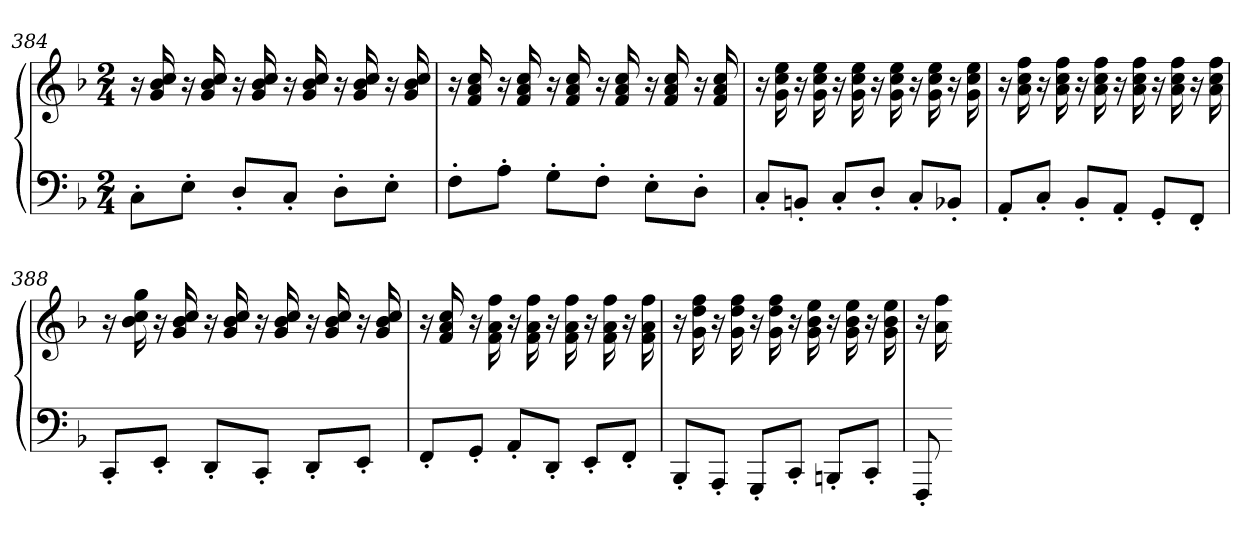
**kern	**kern
*part1	*part1
*staff2	*staff1
*clefF4	*clefG2
*k[b-]	*k[b-]
*F:	*F:
*M2/4	*M2/4
=384	=384
8C'L	16r
.	16g 16b- 16cc
8E'J	16r
.	16g 16b- 16cc
8D'L	16r
.	16g 16b- 16cc
8C'J	16r
.	16g 16b- 16cc
8D'L	16r
.	16g 16b- 16cc
8E'J	16r
.	16g 16b- 16cc
=385	=385
8F'L	16r
.	16f 16a 16cc
8A'J	16r
.	16f 16a 16cc
8G'L	16r
.	16f 16a 16cc
8F'J	16r
.	16f 16a 16cc
8E'L	16r
.	16f 16a 16cc
8D'J	16r
.	16f 16a 16cc
=386	=386
8C'L	16r
.	16g 16cc 16ee
8BBn'J	16r
.	16g 16cc 16ee
8C'L	16r
.	16g 16cc 16ee
8D'J	16r
.	16g 16cc 16ee
8C'L	16r
.	16g 16cc 16ee
8BB-X'J	16r
.	16g 16cc 16ee
=387	=387
8AA'L	16r
.	16a 16cc 16ff
8C'J	16r
.	16a 16cc 16ff
8BB-'L	16r
.	16a 16cc 16ff
8AA'J	16r
.	16a 16cc 16ff
8GG'L	16r
.	16a 16cc 16ff
8FF'J	16r
.	16a 16cc 16ff
=388	=388
8CC'L	16r
.	16b- 16cc 16gg
8EE'J	16r
.	16g 16b- 16cc
8DD'L	16r
.	16g 16b- 16cc
8CC'J	16r
.	16g 16b- 16cc
8DD'L	16r
.	16g 16b- 16cc
8EE'J	16r
.	16g 16b- 16cc
=389	=389
8FF'L	16r
.	16f 16a 16cc
8GG'J	16r
.	16f 16a 16ff
8AA'L	16r
.	16f 16a 16ff
8DD'J	16r
.	16f 16a 16ff
8EE'L	16r
.	16f 16a 16ff
8FF'J	16r
.	16f 16a 16ff
=390	=390
8BBB-'L	16r
.	16g 16dd 16ff
8AAA'J	16r
.	16g 16dd 16ff
8GGG'L	16r
.	16g 16dd 16ff
8CC'J	16r
.	16g 16b- 16ee
8BBBn'L	16r
.	16g 16b- 16ee
8CC'J	16r
.	16g 16b- 16ee
=391	=391
8FFF'	16r
.	16a 16ff
=-	=-
*-	*-
